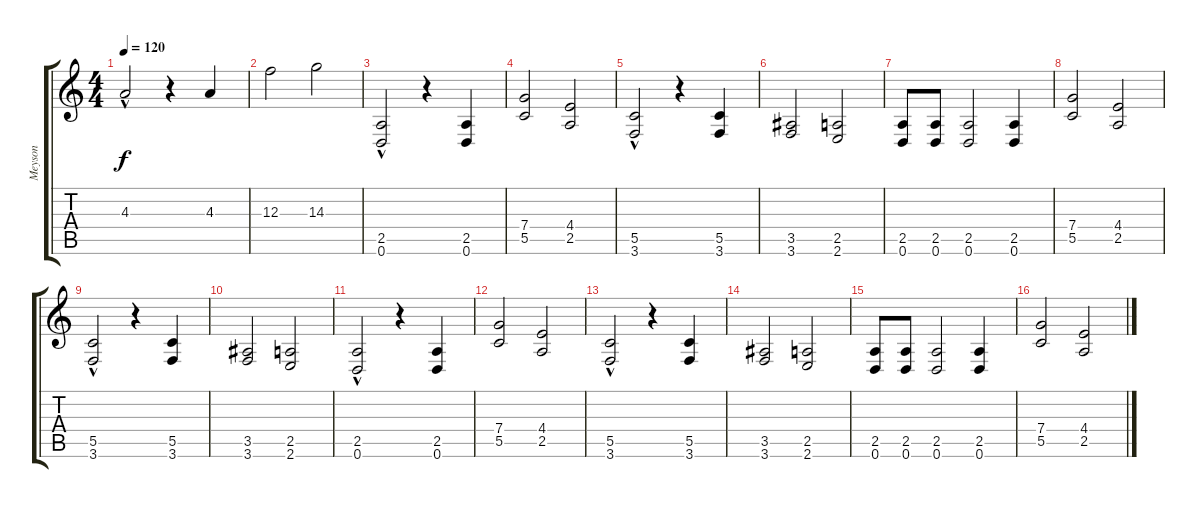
\track ("Meyson" "Meyson") {instrument distortionguitar}
\staff {score tabs}
\tuning (G3 D3 F3 C3 G2 D2) {hide}
\ts (4 4)
\tempo 120
\clef g2
\ks c
4.3{hac}.2{dy f} r.4 4.3.4 |
12.3.2 14.3.2 |
(2.5{hac} 0.6{hac}).2 r.4 (2.5 0.6).4 |
(7.4 5.5).2 (4.4 2.5).2 |
(5.5{hac} 3.6{hac}).2 r.4 (5.5 3.6).4 |
(3.5 3.6).2 (2.5 2.6).2 |
(2.5 0.6).8 (2.5 0.6).8 (2.5 0.6).2 (2.5 0.6).4 |
(7.4 5.5).2 (4.4 2.5).2 |
(5.5{hac} 3.6{hac}).2 r.4 (5.5 3.6).4 |
(3.5 3.6).2 (2.5 2.6).2 |
(2.5{hac} 0.6{hac}).2 r.4 (2.5 0.6).4 |
(7.4 5.5).2 (4.4 2.5).2 |
(5.5{hac} 3.6{hac}).2 r.4 (5.5 3.6).4 |
(3.5 3.6).2 (2.5 2.6).2 |
(2.5 0.6).8 (2.5 0.6).8 (2.5 0.6).2 (2.5 0.6).4 |
(7.4 5.5).2 (4.4 2.5).2
